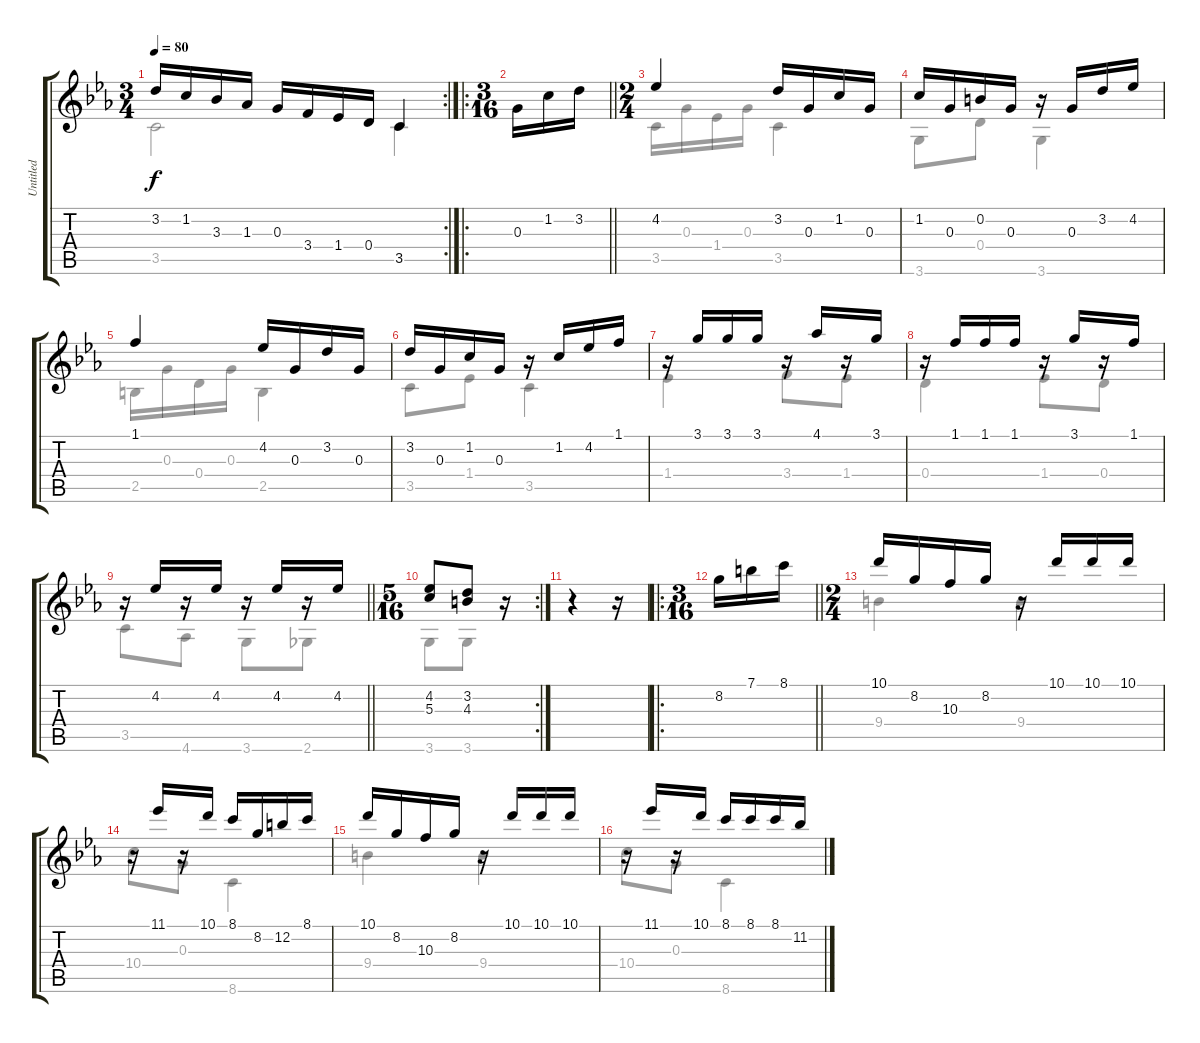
\track ("Untitled" "Untitled") {instrument acousticguitarnylon}
\staff {score tabs}
\tuning (E4 B3 G3 D3 A2 E2) {hide}
\voice
\rc 2
\ts (3 4)
\tempo 80
\clef g2
\ks eb
3.2.16{dy f} 1.2.16 3.3.16 1.3.16 0.3.16 3.4.16 1.4.16 0.4.16 3.5.4 |
\ro
\ts (3 16)
\barLineRight lightlight
0.3.16 1.2.16 3.2.16 |
\ts (2 4)
4.2.4 3.2.16 0.3.16 1.2.16 0.3.16 |
1.2.16 0.3.16 0.2.16 0.3.16 r.16 0.3.16 3.2.16 4.2.16 |
1.1.4 4.2.16 0.3.16 3.2.16 0.3.16 |
3.2.16 0.3.16 1.2.16 0.3.16 r.16 1.2.16 4.2.16 1.1.16 |
r.16 3.1.16 3.1.16 3.1.16 r.16 4.1.16 r.16 3.1.16 |
r.16 1.1.16 1.1.16 1.1.16 r.16 3.1.16 r.16 1.1.16 |
\barLineRight lightlight
r.16 4.2.16 r.16 4.2.16 r.16 4.2.16 r.16 4.2.16 |
\rc 2
\ts (5 16)
(4.2 5.3).8 (3.2 4.3).8 r.16 |
r.4 r.16 |
\ro
\ts (3 16)
\barLineRight lightlight
8.2.16 7.1.16 8.1.16 |
\ts (2 4)
10.1.16 8.2.16 10.3.16 8.2.16 r.16 10.1.16 10.1.16 10.1.16 |
r.16 11.1.16 r.16 10.1.16 8.1.16 8.2.16 12.2.16 8.1.16 |
10.1.16 8.2.16 10.3.16 8.2.16 r.16 10.1.16 10.1.16 10.1.16 |
r.16 11.1.16 r.16 10.1.16 8.1.16 8.1.16 8.1.16 11.2.16
\voice
\clef g2
\ottava regular
\simile none
\ks eb
3.5.2{dy f} 3.5.4 |
\barLineRight lightlight
|
3.5.16 0.3.16 1.4.16 0.3.16 3.5.4 |
3.6.8 0.4.8 3.6.4 |
2.5.16 0.3.16 0.4.16 0.3.16 2.5.4 |
3.5.8 1.4.8 3.5.4 |
1.4.4 3.4.8 1.4.8 |
0.4.4 1.4.8 0.4.8 |
\barLineRight lightlight
3.5.8 4.6.8 3.6.8 2.6.8 |
3.6.8 3.6.8 r.16 |
|
\barLineRight lightlight
|
9.4.4 9.4.4 |
10.4.8 0.3.8 8.6.4 |
9.4.4 9.4.4 |
10.4.8 0.3.8 8.6.4
